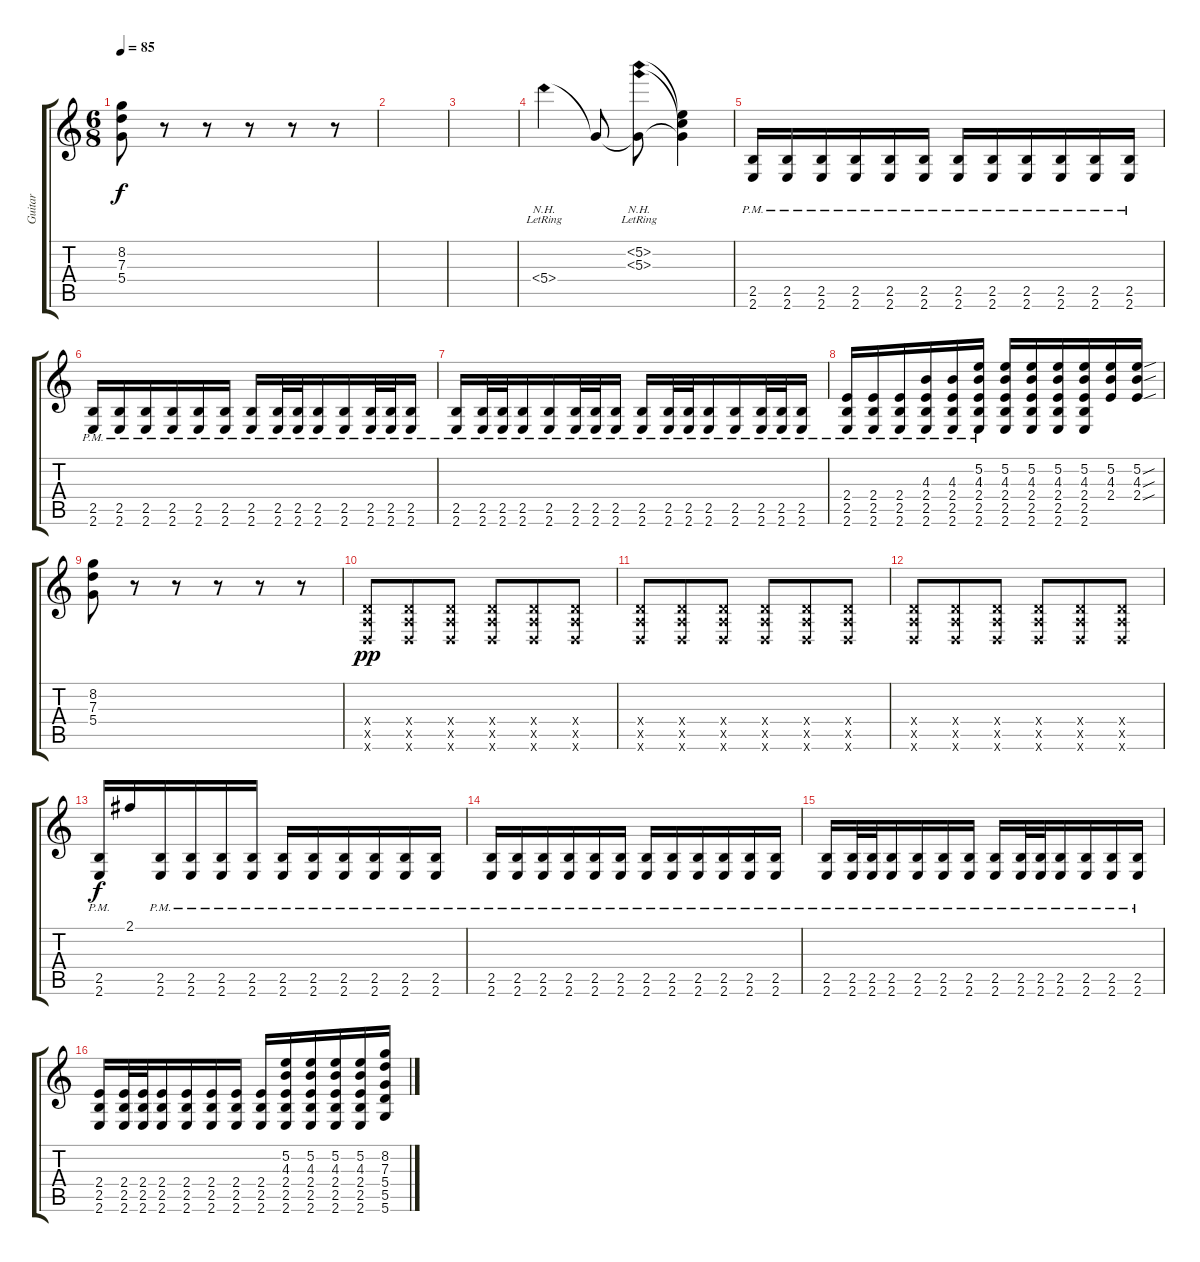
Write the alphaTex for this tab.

\track ("Guitar" "Guitar") {instrument overdrivenguitar}
\staff {score tabs}
\tuning (E4 B3 G3 D3 A2 D2) {hide}
\ts (6 8)
\tempo 85
\clef g2
\ks c
(8.2 7.3 5.4).8{dy f} r.8 r.8 r.8 r.8 r.8 |
|
|
5.4{nh lr}.4 5.4{t}.8 (5.2{nh lr} 5.3{nh lr} 5.4{t}).8 (5.2{t} 5.3{t} 5.4{t}).4 |
(2.5{pm} 2.6{pm}).16 (2.5{pm} 2.6{pm}).16 (2.5{pm} 2.6{pm}).16 (2.5{pm} 2.6{pm}).16 (2.5{pm} 2.6{pm}).16 (2.5{pm} 2.6{pm}).16 (2.5{pm} 2.6{pm}).16 (2.5{pm} 2.6{pm}).16 (2.5{pm} 2.6{pm}).16 (2.5{pm} 2.6{pm}).16 (2.5{pm} 2.6{pm}).16 (2.5{pm} 2.6{pm}).16 |
(2.5{pm} 2.6{pm}).16 (2.5{pm} 2.6{pm}).16 (2.5{pm} 2.6{pm}).16 (2.5{pm} 2.6{pm}).16 (2.5{pm} 2.6{pm}).16 (2.5{pm} 2.6{pm}).16 (2.5{pm} 2.6{pm}).16 (2.5{pm} 2.6{pm}).32 (2.5{pm} 2.6{pm}).32 (2.5{pm} 2.6{pm}).16 (2.5{pm} 2.6{pm}).16 (2.5{pm} 2.6{pm}).32 (2.5{pm} 2.6{pm}).32 (2.5{pm} 2.6{pm}).16 |
(2.5{pm} 2.6{pm}).16 (2.5{pm} 2.6{pm}).32 (2.5{pm} 2.6{pm}).32 (2.5{pm} 2.6{pm}).16 (2.5{pm} 2.6{pm}).16 (2.5{pm} 2.6{pm}).32 (2.5{pm} 2.6{pm}).32 (2.5{pm} 2.6{pm}).16 (2.5{pm} 2.6{pm}).16 (2.5{pm} 2.6{pm}).32 (2.5{pm} 2.6{pm}).32 (2.5{pm} 2.6{pm}).16 (2.5{pm} 2.6{pm}).16 (2.5{pm} 2.6{pm}).32 (2.5{pm} 2.6{pm}).32 (2.5{pm} 2.6{pm}).16 |
(2.4{pm} 2.5 2.6).16 (2.4{pm} 2.5 2.6).16 (2.4{pm} 2.5 2.6).16 (4.3{pm} 2.4{pm} 2.5 2.6).16 (4.3{pm} 2.4{pm} 2.5 2.6).16 (5.2{pm} 4.3{pm} 2.4 2.5 2.6).16 (5.2 4.3 2.4 2.5 2.6).16 (5.2 4.3 2.4 2.5 2.6).16 (5.2 4.3 2.4 2.5 2.6).16 (5.2 4.3 2.4 2.5 2.6).16 (5.2 4.3 2.4).16 (5.2{sou} 4.3{sou} 2.4{sou}).16 |
(8.2 7.3 5.4).8 r.8 r.8 r.8 r.8 r.8 |
(0.4{x} 0.5{x} 0.6{x}).8{dy pp} (0.4{x} 0.5{x} 0.6{x}).8 (0.4{x} 0.5{x} 0.6{x}).8 (0.4{x} 0.5{x} 0.6{x}).8 (0.4{x} 0.5{x} 0.6{x}).8 (0.4{x} 0.5{x} 0.6{x}).8 |
(0.4{x} 0.5{x} 0.6{x}).8 (0.4{x} 0.5{x} 0.6{x}).8 (0.4{x} 0.5{x} 0.6{x}).8 (0.4{x} 0.5{x} 0.6{x}).8 (0.4{x} 0.5{x} 0.6{x}).8 (0.4{x} 0.5{x} 0.6{x}).8 |
(0.4{x} 0.5{x} 0.6{x}).8 (0.4{x} 0.5{x} 0.6{x}).8 (0.4{x} 0.5{x} 0.6{x}).8 (0.4{x} 0.5{x} 0.6{x}).8 (0.4{x} 0.5{x} 0.6{x}).8 (0.4{x} 0.5{x} 0.6{x}).8 |
(2.5{pm} 2.6{pm}).16{dy f} 2.1.16 (2.5{pm} 2.6{pm}).16 (2.5{pm} 2.6{pm}).16 (2.5{pm} 2.6{pm}).16 (2.5{pm} 2.6{pm}).16 (2.5{pm} 2.6{pm}).16 (2.5{pm} 2.6{pm}).16 (2.5{pm} 2.6{pm}).16 (2.5{pm} 2.6{pm}).16 (2.5{pm} 2.6{pm}).16 (2.5{pm} 2.6{pm}).16 |
(2.5{pm} 2.6{pm}).16 (2.5{pm} 2.6{pm}).16 (2.5{pm} 2.6{pm}).16 (2.5{pm} 2.6{pm}).16 (2.5{pm} 2.6{pm}).16 (2.5{pm} 2.6{pm}).16 (2.5{pm} 2.6{pm}).16 (2.5{pm} 2.6{pm}).16 (2.5{pm} 2.6{pm}).16 (2.5{pm} 2.6{pm}).16 (2.5{pm} 2.6{pm}).16 (2.5{pm} 2.6{pm}).16 |
(2.5{pm} 2.6{pm}).16 (2.5{pm} 2.6{pm}).32 (2.5{pm} 2.6{pm}).32 (2.5{pm} 2.6{pm}).16 (2.5{pm} 2.6{pm}).16 (2.5{pm} 2.6{pm}).16 (2.5{pm} 2.6{pm}).16 (2.5{pm} 2.6{pm}).16 (2.5{pm} 2.6{pm}).32 (2.5{pm} 2.6{pm}).32 (2.5{pm} 2.6{pm}).16 (2.5{pm} 2.6{pm}).16 (2.5{pm} 2.6{pm}).16 (2.5{pm} 2.6{pm}).16 |
(2.4 2.5 2.6).16 (2.4 2.5 2.6).32 (2.4 2.5 2.6).32 (2.4 2.5 2.6).16 (2.4 2.5 2.6).16 (2.4 2.5 2.6).16 (2.4 2.5 2.6).16 (2.4 2.5 2.6).16 (5.2 4.3 2.4 2.5 2.6).16 (5.2 4.3 2.4 2.5 2.6).16 (5.2 4.3 2.4 2.5 2.6).16 (5.2 4.3 2.4 2.5 2.6).16 (8.2 7.3 5.4 5.5 5.6).16
